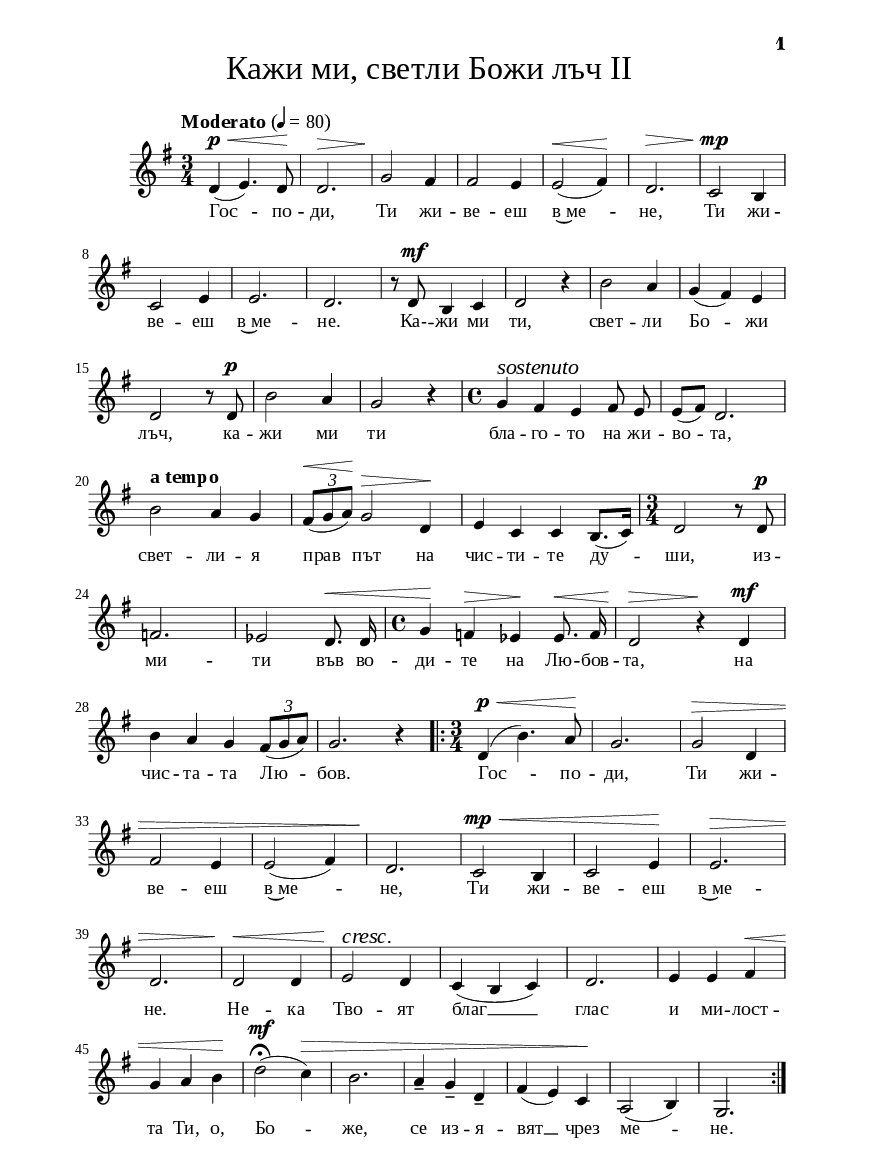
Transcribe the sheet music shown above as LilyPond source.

\version "2.24.4"

% include paper part and global functions
\include "include/globals.ily"

\bookpart {
  \label #'ref211
  \tocItem \markup "Кажи ми, светли Божи лъч II"
  \include "include/bookpart-paper.ily"
  \score {
    \include "include/score-layout.ily"

    \new Voice \absolute {
      \clef treble
      \key g \major
      \time 3/4
      \tempoFunc "Moderato" 4 "80"
      \autoBeamOff

      d'4 (  ^\p  ^\<  e'4. )  d'8  ^\! | % 2
      d'2.  ^\> | % 3
      g'2  ^\!  fis'4 | % 4
      fis'2  e'4 | % 5
      e'2 (  ^\<  fis'4 )  ^\! | % 6
      d'2.  ^\> | % 7
      c'2  ^\!  ^\mp  b4 \break | % 8
      c'2  e'4 | % 9
      e'2. |
      d'2. | % 11
      r8  d'8  ^\mf  b4  c'4 | % 12
      d'2 r4 | % 13
      b'2  a'4 | % 14
      g'4 (  fis'4 )  e'4 \break | % 15
      d'2 r8  d'8  ^\p | % 16
      b'2  a'4 | % 17
      g'2 r4 | % 18
      \time 4/4  | % 18
      g'4 ^\markup{ \huge \italic {sostenuto} }  fis'4  e'4
      fis'8  e'8 | % 19
      e'8 ( [  fis'8 ) ]  d'2. \break |

      \tempo"a tempo" b'2  a'4  g'4 | % 21
      \once \omit TupletBracket
      \times 2/3  {
        fis'8 ( [  ^\<  g'8  a'8 ) ]
      }
      ^\!  g'2  ^\>  d'4  ^\! | % 22
      e'4  c'4  c'4  b8. ( [  c'16 ) ]
      | % 23
      \time 3/4  | % 23
      d'2 r8  d'8  ^\p \break | % 24
      f'2. | % 25
      es'2
      \once \override Hairpin.to-barline = ##f
      d'8. ^\<  d'16 | % 26
      \time 4/4  | % 26
      g'4  ^\!  f'4  ^\>  es'4 ^\! es'8. ^\<
      f'16 | % 27
      d'2  ^\!  ^\> r4  ^\!  d'4  ^\mf \break | % 28
      b'4  a'4  g'4 \once \omit TupletBracket
      \times 2/3  {
        fis'8 ( [  g'8  a'8 ) ]
      }
      | % 29
      g'2. r4 \bar ".|:"

      \time 3/4  |
      d'4 (  ^\p  ^\<  b'4. )  a'8  ^\! | % 31
      g'2. | % 32
      g'2  ^\>  d'4 \break | % 33
      fis'2  e'4 | % 34
      e'2 (  fis'4 ) | % 35
      d'2.  ^\! | % 36
      c'2  ^\mp  ^\<  b4 | % 37
      c'2  e'4  ^\! | % 38
      e'2.  ^\> \break | % 39
      d'2. |
      d'2  ^\!  ^\<  d'4 | % 41
      e'2  ^\! ^\markup \huge \italic { "cresc." }  d'4 | % 42
      \once \omit TupletBracket

      c'4 (  b4
      c'4 )
      |
      d'2. | % 43
      e'4  e'4  fis'4  ^\< | % 44
      g'4  a'4  b'4  ^\!  | % 45
      d''2 ( ^\fermata  ^\mf  c''4 )  ^\> | % 46
      b'2. | % 47
      a'4 --  g'4 --  d'4 -- | % 48
      fis'4 (  e'4 )  c'4  ^\! | % 49
      a2 (  b4 ) |
      g2.
      \bar ":|."
    }

    \addlyrics {
      Гос -- по -- ди, Ти жи -- ве --
      еш в~ме -- не, Ти жи -- ве --
      еш в~ме -- не. "Ка-" -- жи ми ти,
      свет -- ли Бо -- жи лъч, ка --
      жи ми ти бла -- го -- то на жи --
      во -- та, свет -- ли -- я прав
      път на чис -- ти -- те ду
      -- ши, из -- ми -- ти във во --
      ди -- те на Лю -- бов -- та, на
      чис -- та -- та Лю --  бов.
      Гос -- по -- ди, Ти жи -- ве --
      еш в~ме -- не, Ти жи -- ве --
      еш в~ме -- не. Не -- ка Тво -- ят
      благ __   глас и ми -- лост --
      та Ти, о, Бо -- же, се из -- я
      -- вят __  чрез ме -- не.}

      \header {
        title = \titleFunc #'ref_desc_17 "Кажи ми, светли Божи лъч II  " "Kaži mi svetli, Boži lăč II"
      }

      \midi{}

    } % score

  } % bookpart

  % Più mosso
  %
